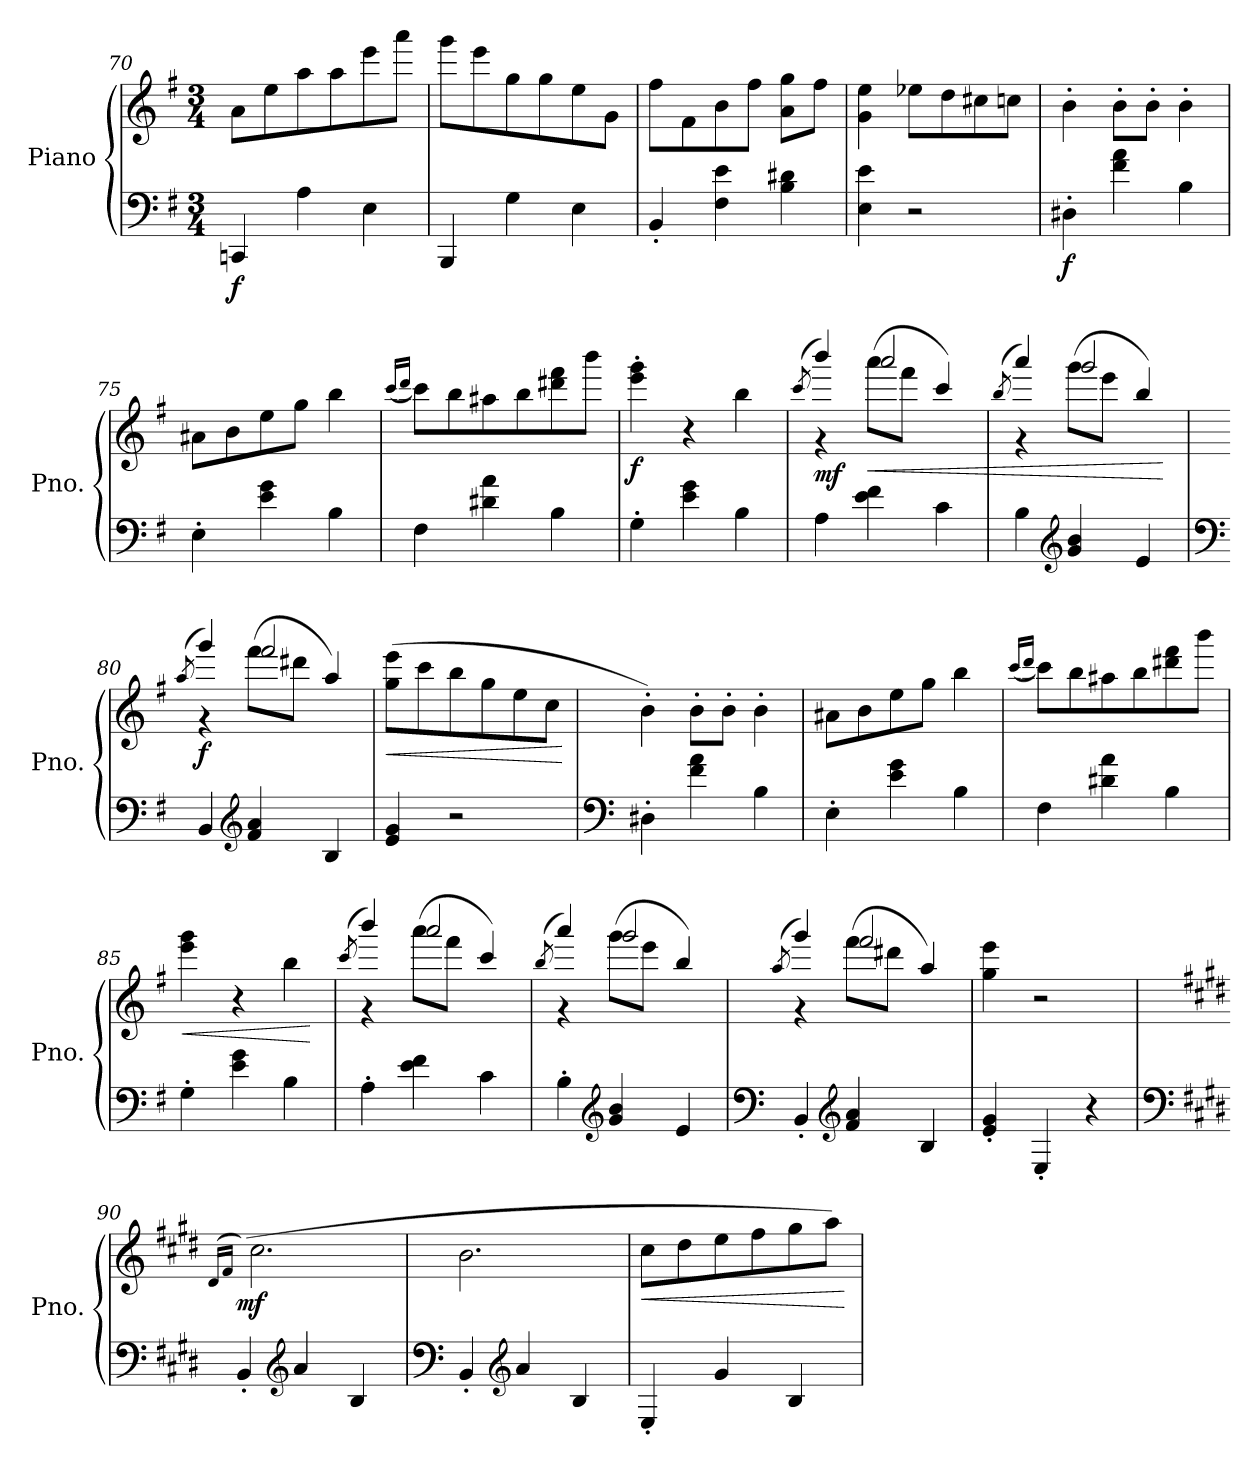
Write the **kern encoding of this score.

**kern	**kern	**dynam
*part1	*part1	*part1
*staff2	*staff1	*staff1/2
*I"Piano	*	*
*I'Pno.	*	*
*clefF4	*clefG2	*
*k[f#]	*k[f#]	*
*M3/4	*M3/4	*
=70	=70	=70
!	!	!LO:DY:b=2
4CCn/	8a\L	f
.	8ee\	.
4A\	8aa\	.
.	8aa\	.
4E\	8eee\	.
.	8aaa\J	.
=71	=71	=71
*	*MM300	*
4BBB/	8ggg\L	.
.	8eee\	.
4G\	8gg\	.
.	8gg\	.
4E\	8ee\	.
.	8g\J	.
=72	=72	=72
*	*MM330	*
4BB'/	8ff#\L	.
.	8f#\	.
*	*MM280	*
4F#\ 4e\	8b\	.
.	8ff#\J	.
*	*MM220	*
4B\ 4d#X\	8a\ 8gg\L	.
.	8ff#\J	.
=73	=73	=73
*	*MM300	*
4E\ 4e\	4g\ 4ee\	.
*	*MM220	*
2r	8ee-X\L	.
.	8dd\	.
.	8cc#X\	.
.	8ccn\J	.
!!LO:LB:g=z
=74	=74	=74
*	*MM220	*
!	!	!LO:DY:b=2
4D#X'\	4b'\	f
*	*MM300	*
4f#\ 4a\	8b'\L	.
.	8b'\J	.
4B\	4b'\	.
=75	=75	=75
4E'\	8a#X\L	.
.	8b\	.
4e\ 4g\	8ee\	.
.	8gg\J	.
4B\	4bb\	.
=76	=76	=76
.	(<16qccc/LL	.
.	16qddd/JJ	.
4F#\	8ccc\L)	.
.	8bb\	.
4d#X\ 4a\	8aa#X\	.
.	8bb\	.
4B\	8ddd#X\ 8fff#\	.
.	8bbb\J	.
=77	=77	=77
!	!	!LO:DY:b
4G'\	4eee\' 4ggg\'	f
4e\ 4g\	4r	.
4B\	4bb\	.
=78	=78	=78
*	*MM250	*
.	(<8qccc/	.
*	*^	*
!	!	!	!LO:DY:b
4A\	4bbb/)	4r	mf
*	*MM300	*	*
!	!	!	!LO:HP:b
4e\ 4f#\	(>8aaa\L	2aaa/	<
.	8fff#\J	.	.
4c\	4ccc/)	.	.
=79	=79	=79	=79
*	*MM220	*	*
.	(<8qbb/	.	.
4B\	4aaa/)	4r	.
*clefG2	*	*	*
*	*MM350	*	*
4g/ 4b/	(>8ggg\L	2ggg/	.
.	8eee\J	.	.
4e/	4bb/)	.	.
*	*v	*v	*
.	.	[
!!LO:LB:g=z
=80	=80	=80
*clefF4	*	*
*	*MM190	*
.	(<8qaa/	.
*	*^	*
!	!	!	!LO:DY:b
4BB/	4ggg/)	4r	f
*clefG2	*	*	*
*	*MM300	*	*
4f#/ 4a/	(>8fff#\L	2fff#/	.
.	8ddd#X\J	.	.
4B/	4aa/)	.	.
*	*v	*v	*
=81	=81	=81
*	*MM240	*
!	!	!LO:HP:b
4e/ 4g/	(>8gg\ 8eee\L	<
.	8ccc\	.
*	*MM280	*
2r	8bb\	.
.	8gg\	.
*	*MM330	*
.	8ee\	.
.	8cc\J	.
.	.	[
=82	=82	=82
*clefF4	*	*
*	*MM270	*
4D#X'\	4b'\)	.
*	*MM310	*
4f#\ 4a\	8b'\L	.
.	8b'\J	.
4B\	4b'\	.
=83	=83	=83
4E'\	8a#X\L	.
.	8b\	.
4e\ 4g\	8ee\	.
.	8gg\J	.
4B\	4bb\	.
=84	=84	=84
.	(<16qccc/LL	.
.	16qddd/JJ	.
4F#\	8ccc\L)	.
.	8bb\	.
4d#X\ 4a\	8aa#X\	.
.	8bb\	.
4B\	8ddd#X\ 8fff#\	.
.	8bbb\J	.
=85	=85	=85
!	!	!LO:HP:b
4G'\	4eee\ 4ggg\	<
4e\ 4g\	4r	.
4B\	4bb\	.
.	.	[
!!LO:LB:g=z
=86	=86	=86
*	*MM240	*
.	(<8qccc/	.
*	*^	*
4A'\	4bbb/)	4r	.
*	*MM260	*	*
4e\ 4f#\	(>8aaa\L	2aaa/	.
.	8fff#\J	.	.
4c\	4ccc/)	.	.
=87	=87	=87	=87
*	*MM220	*	*
.	(<8qbb/	.	.
4B'\	4aaa/)	4r	.
*clefG2	*	*	*
*	*MM240	*	*
4g/ 4b/	(>8ggg\L	2ggg/	.
.	8eee\J	.	.
4e/	4bb/)	.	.
=88	=88	=88	=88
*clefF4	*	*	*
*	*MM210	*	*
.	(<8qaa/	.	.
4BB'/	4ggg/)	4r	.
*clefG2	*	*	*
4f#/ 4a/	(>8fff#\L	2fff#/	.
.	8ddd#X\J	.	.
4B/	4aa/)	.	.
*	*v	*v	*
=89	=89	=89
*	*MM180	*
4e/' 4g/'	4gg\ 4eee\	.
4E'/	2r	.
4r	.	.
=90	=90	=90
*clefF4	*	*
*k[f#c#g#d#]	*k[f#c#g#d#]	*
*	*MM80	*
.	(<16qd#/LL	.
.	16qf#/JJ	.
*	*^	*
!	!	!	!LO:DY:b
4BB'/	(>[4cc#/yy)	2.cc#\	mf
*clefG2	*	*	*
*	*MM180	*	*
4a/	4cc#/yy_	.	.
4B/	4cc#/yy]	.	.
*	*v	*v	*
=91	=91	=91
*clefF4	*	*
*	*MM200	*
4BB'/	2.b\	.
*clefG2	*	*
4a/	.	.
4B/	.	.
!!LO:LB:g=z
=92	=92	=92
*	*MM190	*
!	!	!LO:HP:b
4E'/	8cc#\L	<
*	*MM250	*
.	8dd#\	.
4g#/	8ee\	.
.	8ff#\	.
4B/	8gg#\	.
.	8aa\J)	.
.	.	[
=	=	=
*-	*-	*-
